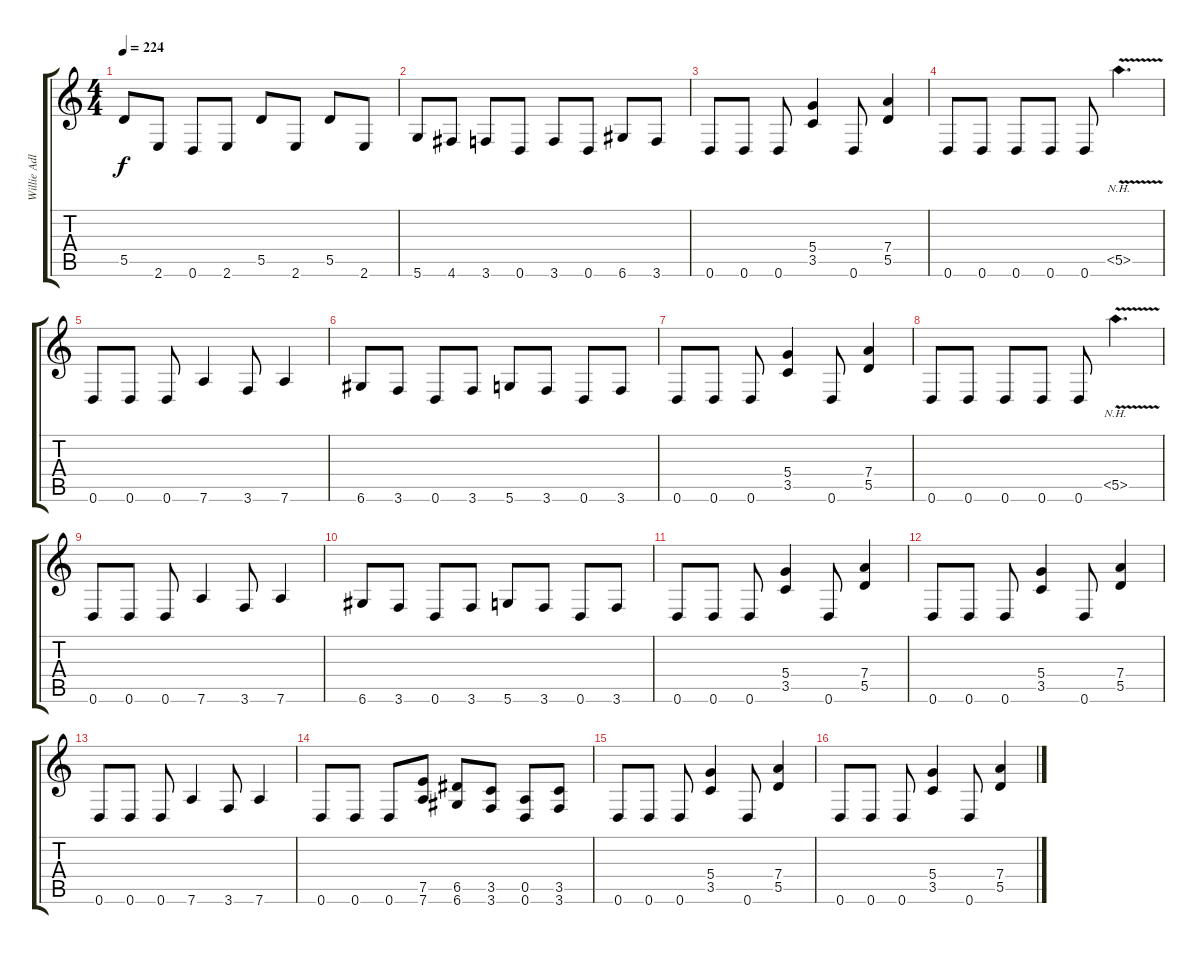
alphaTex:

\track ("Willie Adler - Rhythm Guitar" "Willie Adl") {instrument distortionguitar}
\staff {score tabs}
\tuning (E4 B3 G3 D3 A2 D2) {hide}
\ts (4 4)
\tempo 224
\clef g2
\ks c
5.5.8{dy f} 2.6.8 0.6.8 2.6.8 5.5.8 2.6.8 5.5.8 2.6.8 |
5.6.8 4.6.8 3.6.8 0.6.8 3.6.8 0.6.8 6.6.8 3.6.8 |
0.6.8 0.6.8 0.6.8 (5.4 3.5).4 0.6.8 (7.4 5.5).4 |
0.6.8 0.6.8 0.6.8 0.6.8 0.6.8 5.5{nh v}.4{d} |
0.6.8 0.6.8 0.6.8 7.6.4 3.6.8 7.6.4 |
6.6.8 3.6.8 0.6.8 3.6.8 5.6.8 3.6.8 0.6.8 3.6.8 |
0.6.8 0.6.8 0.6.8 (5.4 3.5).4 0.6.8 (7.4 5.5).4 |
0.6.8 0.6.8 0.6.8 0.6.8 0.6.8 5.5{nh v}.4{d} |
0.6.8 0.6.8 0.6.8 7.6.4 3.6.8 7.6.4 |
6.6.8 3.6.8 0.6.8 3.6.8 5.6.8 3.6.8 0.6.8 3.6.8 |
0.6.8 0.6.8 0.6.8 (5.4 3.5).4 0.6.8 (7.4 5.5).4 |
0.6.8 0.6.8 0.6.8 (5.4 3.5).4 0.6.8 (7.4 5.5).4 |
0.6.8 0.6.8 0.6.8 7.6.4 3.6.8 7.6.4 |
0.6.8 0.6.8 0.6.8 (7.5 7.6).8 (6.5 6.6).8 (3.5 3.6).8 (0.5 0.6).8 (3.5 3.6).8 |
0.6.8 0.6.8 0.6.8 (5.4 3.5).4 0.6.8 (7.4 5.5).4 |
0.6.8 0.6.8 0.6.8 (5.4 3.5).4 0.6.8 (7.4 5.5).4
